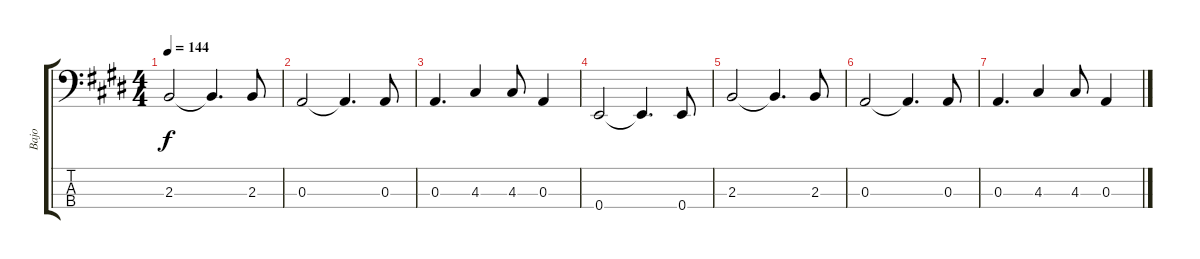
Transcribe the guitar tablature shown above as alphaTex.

\track ("Bajo" "Bajo") {instrument electricbassfinger}
\staff {score tabs}
\tuning (G2 D2 A1 E1) {hide}
\ts (4 4)
\tempo 144
\clef f4
\ks e
2.3.2{dy f} 2.3{t}.4{d} 2.3.8 |
0.3.2 0.3{t}.4{d} 0.3.8 |
0.3.4{d} 4.3.4 4.3.8 0.3.4 |
0.4.2 0.4{t}.4{d} 0.4.8 |
2.3.2 2.3{t}.4{d} 2.3.8 |
0.3.2 0.3{t}.4{d} 0.3.8 |
0.3.4{d} 4.3.4 4.3.8 0.3.4
